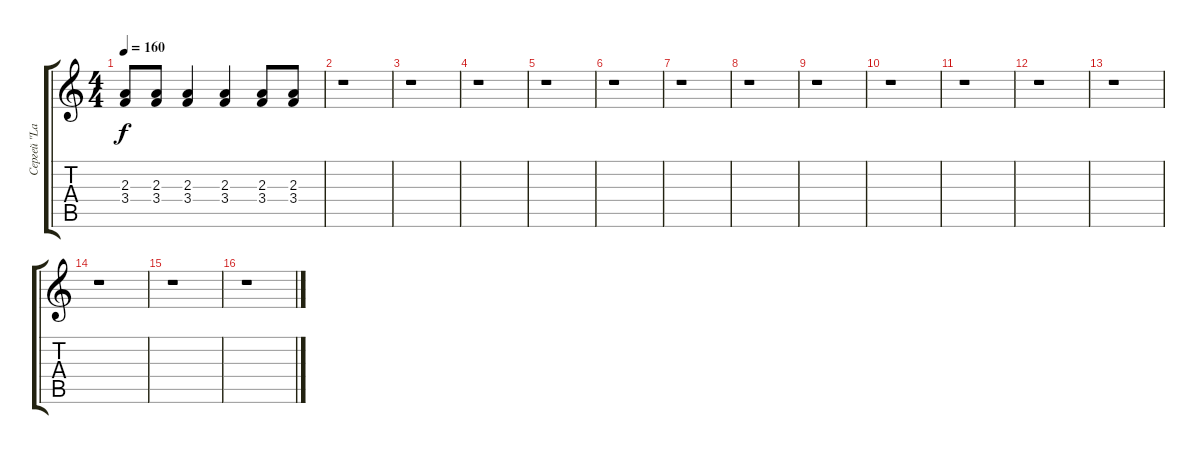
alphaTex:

\track ("Сергей \"Lazar\"" "Сергей \"La") {instrument acousticguitarsteel}
\staff {score tabs}
\tuning (E4 B3 G3 D3 A2 E2) {hide}
\ts (4 4)
\tempo 160
\clef g2
\ks c
(2.3{t} 3.4{t}).8{dy f} (2.3 3.4).8 (2.3 3.4).4 (2.3 3.4).4 (2.3 3.4).8 (2.3 3.4).8 |
r.1 |
r.1 |
r.1 |
r.1 |
r.1 |
r.1 |
r.1 |
r.1 |
r.1 |
r.1 |
r.1 |
r.1 |
r.1 |
r.1 |
r.1
